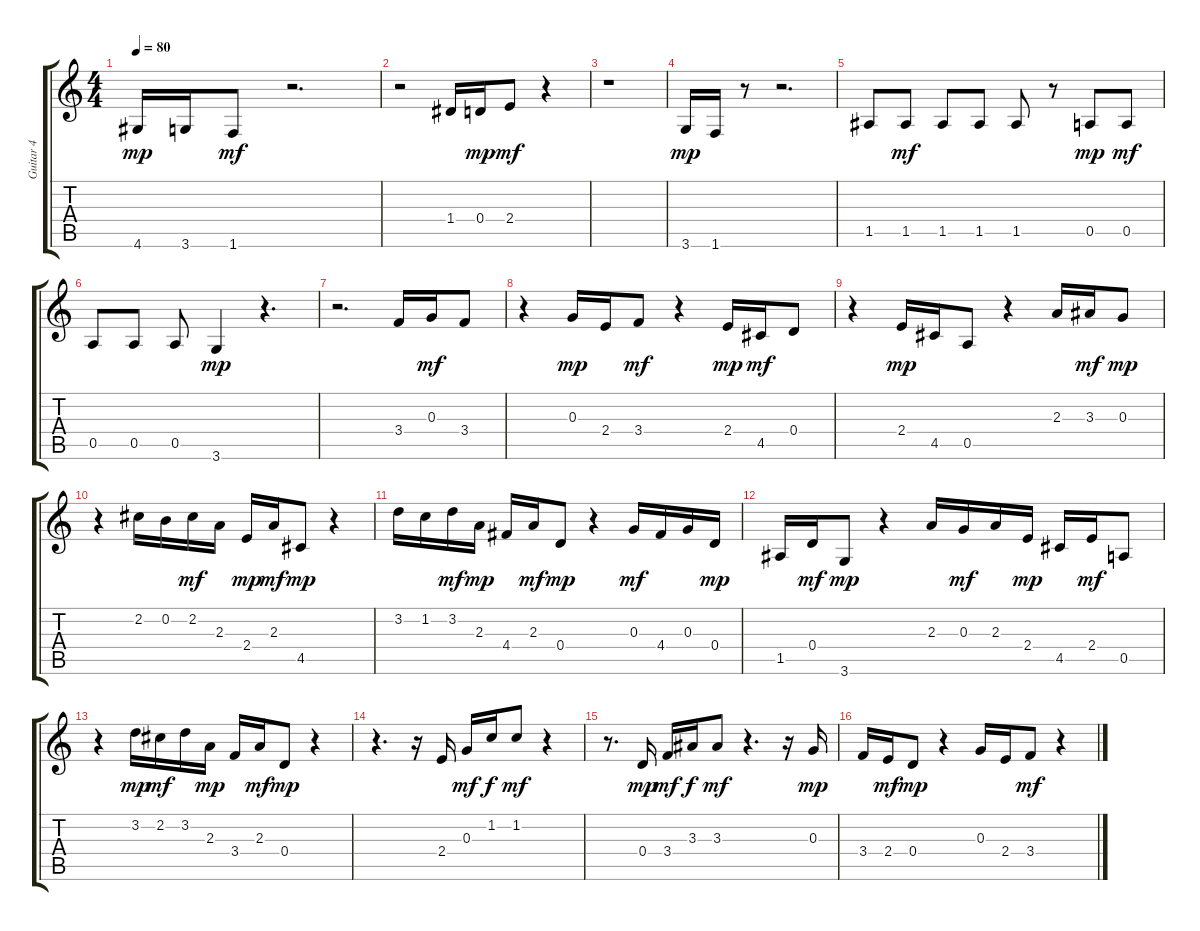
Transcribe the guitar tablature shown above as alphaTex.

\track ("Guitar 4" "Guitar 4") {instrument acousticguitarnylon}
\staff {score tabs}
\tuning (E4 B3 G3 D3 A2 E2) {hide}
\ts (4 4)
\tempo 80
\clef g2
\ks c
4.6.16{dy mp} 3.6.16 1.6.8{dy mf} r.2{d} |
r.2 1.4.16 0.4.16{dy mp} 2.4.8{dy mf} r.4 |
r.1 |
3.6.16{dy mp} 1.6.16 r.8 r.2{d} |
1.5.8 1.5.8{dy mf} 1.5.8 1.5.8 1.5.8 r.8 0.5.8{dy mp} 0.5.8{dy mf} |
0.5.8 0.5.8 0.5.8 3.6.4{dy mp} r.4{d} |
r.2{d} 3.4.16 0.3.16{dy mf} 3.4.8 |
r.4 0.3.16{dy mp} 2.4.16 3.4.8{dy mf} r.4 2.4.16{dy mp} 4.5.16{dy mf} 0.4.8 |
r.4 2.4.16{dy mp} 4.5.16 0.5.8 r.4 2.3.16 3.3.16{dy mf} 0.3.8{dy mp} |
r.4 2.2.16 0.2.16 2.2.16{dy mf} 2.3.16 2.4.16{dy mp} 2.3.16{dy mf} 4.5.8{dy mp} r.4 |
3.2.16 1.2.16 3.2.16{dy mf} 2.3.16{dy mp} 4.4.16 2.3.16{dy mf} 0.4.8{dy mp} r.4 0.3.16{dy mf} 4.4.16 0.3.16 0.4.16{dy mp} |
1.5.16 0.4.16{dy mf} 3.6.8{dy mp} r.4 2.3.16 0.3.16{dy mf} 2.3.16 2.4.16{dy mp} 4.5.16 2.4.16{dy mf} 0.5.8 |
r.4 3.2.16{dy mp} 2.2.16{dy mf} 3.2.16 2.3.16{dy mp} 3.4.16 2.3.16{dy mf} 0.4.8{dy mp} r.4 |
r.4{d} r.16 2.4.16 0.3.16{dy mf} 1.2.16{dy f} 1.2.8{dy mf} r.4 |
r.8{d} 0.4.16{dy mp} 3.4.16{dy mf} 3.3.16{dy f} 3.3.8{dy mf} r.4{d} r.16 0.3.16{dy mp} |
3.4.16 2.4.16{dy mf} 0.4.8{dy mp} r.4 0.3.16 2.4.16 3.4.8{dy mf} r.4
